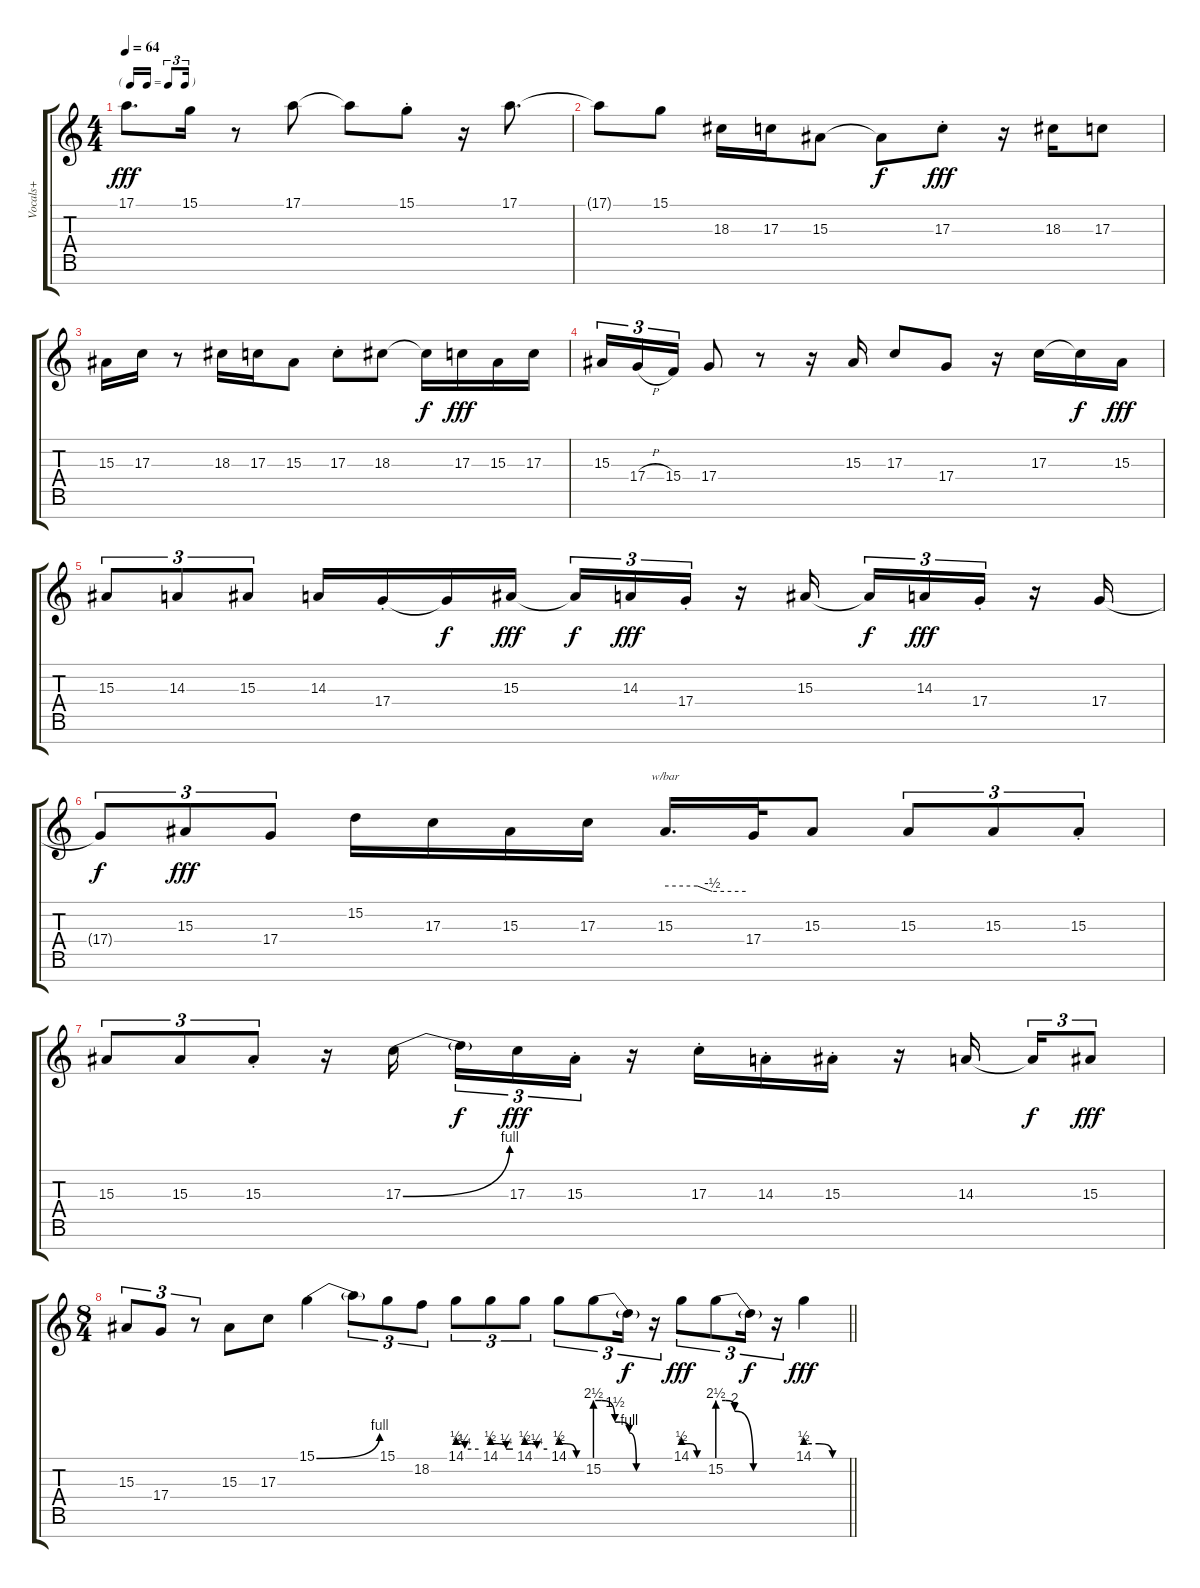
\track ("Vocals+" "Vocals+") {mute instrument lead2sawtooth}
\staff {score tabs}
\tuning (E4 B3 G3 D3 A2 E2 B1) {hide}
\ts (4 4)
\tf triplet16th
\tempo 64
\clef g2
\ks c
17.1.8{d dy fff} 15.1.16 r.8 17.1.8 17.1{t}.8 15.1{st}.8 r.16 17.1.8{d} |
17.1{t}.8 15.1.8 18.3.16 17.3.16 15.3.8 15.3{t}.8{dy f} 17.3{st}.8{dy fff} r.16 18.3.16 17.3.8 |
15.3.16 17.3.16 r.8 18.3.16 17.3.16 15.3.8 17.3{st}.8 18.3.8 18.3{t}.16{dy f} 17.3.16{dy fff} 15.3.16 17.3.16 |
15.3.16{tu (3 2)} 17.4{h}.16{tu (3 2)} 15.4.16{tu (3 2)} 17.4.8 r.8 r.16 15.3.16 17.3.8 17.4.8 r.16 17.3.16 17.3{t}.16{dy f} 15.3.16{dy fff} |
15.3.8{tu (3 2)} 14.3.8{tu (3 2)} 15.3.8{tu (3 2)} 14.3.16 17.4{st}.16 17.4{t}.16{dy f} 15.3.16{dy fff} 15.3{t}.16{tu (3 2) dy f} 14.3.16{tu (3 2) dy fff} 17.4{st}.16{tu (3 2)} r.16 15.3.16 15.3{t}.16{tu (3 2) dy f} 14.3.16{tu (3 2) dy fff} 17.4{st}.16{tu (3 2)} r.16 17.4.16 |
17.4{t}.8{tu (3 2) dy f} 15.3.8{tu (3 2) dy fff} 17.4.8{tu (3 2)} 15.2.16 17.3.16 15.3.16 17.3.16 15.3.16{d tbe (custom default 0 0 24 0 35 -2 60 -2)} 17.4.32 15.3.8 15.3.8{tu (3 2)} 15.3.8{tu (3 2)} 15.3{st}.8{tu (3 2)} |
15.3.8{tu (3 2)} 15.3.8{tu (3 2)} 15.3{st}.8{tu (3 2)} r.16 17.3{be (bend 0 0 60 4)}.16{beam splitsecondary} 17.3{t}.16{tu (3 2) dy f} 17.3.16{tu (3 2) dy fff} 15.3{st}.16{tu (3 2)} r.16 17.3{st}.16 14.3{st}.16 15.3{st}.16 r.16 14.3.16{beam splitsecondary} 14.3{t}.16{tu (3 2) dy f} 15.3.8{tu (3 2) dy fff} |
\ts (8 4)
\barLineRight lightlight
15.3.8{tu (3 2)} 17.4.8{tu (3 2)} r.8{tu (3 2)} 15.3.8 17.3.8 15.1{be (bend 0 0 60 4)}.4 15.1{t}.8{tu (3 2)} 15.1.8{tu (3 2)} 18.2.8{tu (3 2)} 14.1{be (custom 0 2 10 2 20 1 60 1)}.8{tu (3 2)} 14.1{be (custom 0 2 20 2 40 1 60 1)}.8{tu (3 2)} 14.1{be (custom 0 2 15 2 30 1 60 1)}.8{tu (3 2)} 14.1{be (custom 0 2 15 2 45 0 60 0)}.8{tu (3 2)} 15.2{be (custom 0 10 7 10 22 6 28 6 38 4 46 0 60 0)}.8{tu (3 2)} 15.2{t}.16{tu (3 2) dy f} r.16{tu (3 2)} 14.1{be (custom 0 2 20 2 40 0 60 0)}.8{tu (3 2) dy fff} 15.2{be (custom 0 10 9 10 19 8 40 0 60 0)}.8{tu (3 2)} 15.2{t}.16{tu (3 2) dy f} r.16{tu (3 2)} 14.1{be (custom 0 2 20 2 40 0 60 0)}.4{dy fff}
